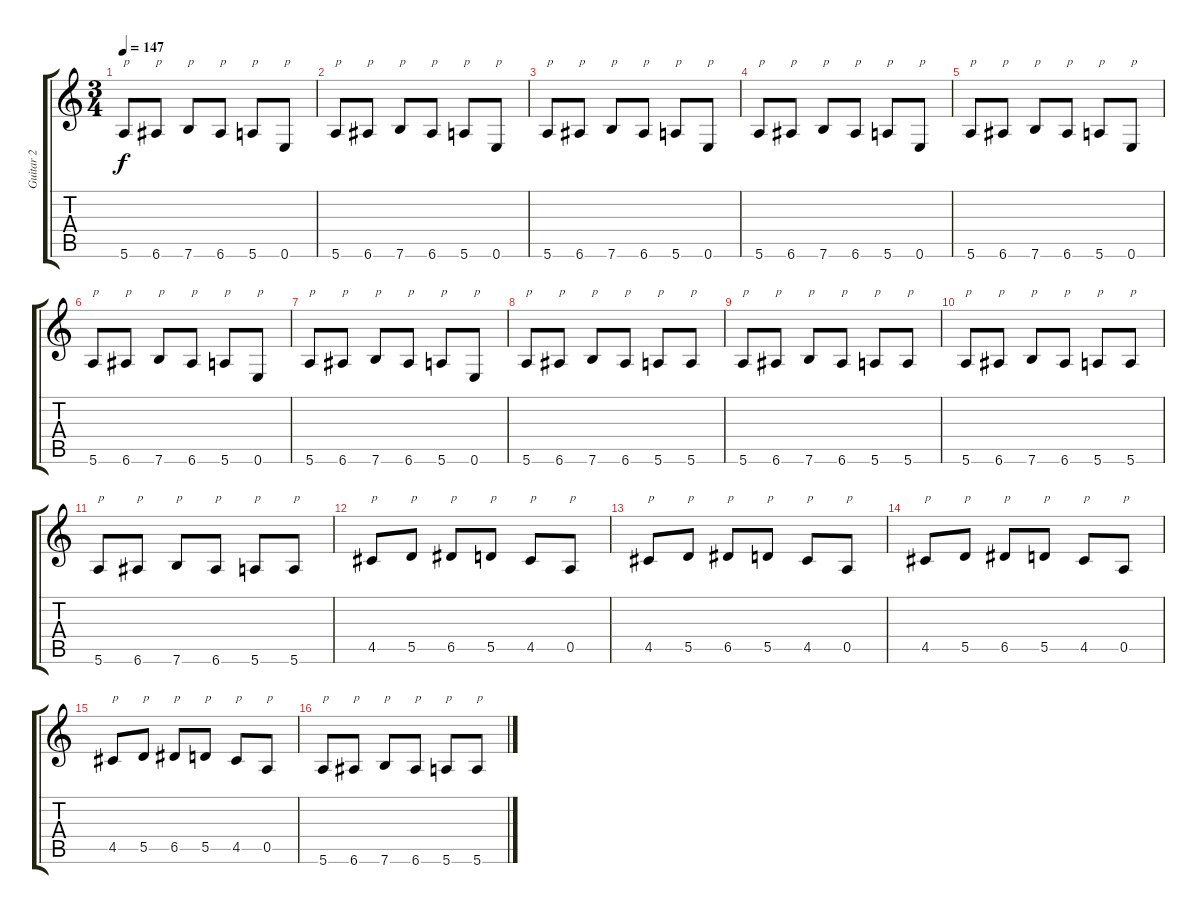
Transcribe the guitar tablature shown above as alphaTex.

\track ("Guitar 2" "Guitar 2") {instrument distortionguitar}
\staff {score tabs}
\tuning (E4 B3 G3 D3 A2 E2) {hide}
\ts (3 4)
\tempo 147
\clef g2
\ks c
5.6.8{txt "p" dy f} 6.6.8{txt "p"} 7.6.8{txt "p"} 6.6.8{txt "p"} 5.6.8{txt "p"} 0.6.8{txt "p"} |
5.6.8{txt "p"} 6.6.8{txt "p"} 7.6.8{txt "p"} 6.6.8{txt "p"} 5.6.8{txt "p"} 0.6.8{txt "p"} |
5.6.8{txt "p"} 6.6.8{txt "p"} 7.6.8{txt "p"} 6.6.8{txt "p"} 5.6.8{txt "p"} 0.6.8{txt "p"} |
5.6.8{txt "p"} 6.6.8{txt "p"} 7.6.8{txt "p"} 6.6.8{txt "p"} 5.6.8{txt "p"} 0.6.8{txt "p"} |
5.6.8{txt "p"} 6.6.8{txt "p"} 7.6.8{txt "p"} 6.6.8{txt "p"} 5.6.8{txt "p"} 0.6.8{txt "p"} |
5.6.8{txt "p"} 6.6.8{txt "p"} 7.6.8{txt "p"} 6.6.8{txt "p"} 5.6.8{txt "p"} 0.6.8{txt "p"} |
5.6.8{txt "p"} 6.6.8{txt "p"} 7.6.8{txt "p"} 6.6.8{txt "p"} 5.6.8{txt "p"} 0.6.8{txt "p"} |
5.6.8{txt "p"} 6.6.8{txt "p"} 7.6.8{txt "p"} 6.6.8{txt "p"} 5.6.8{txt "p"} 5.6.8{txt "p"} |
5.6.8{txt "p"} 6.6.8{txt "p"} 7.6.8{txt "p"} 6.6.8{txt "p"} 5.6.8{txt "p"} 5.6.8{txt "p"} |
5.6.8{txt "p"} 6.6.8{txt "p"} 7.6.8{txt "p"} 6.6.8{txt "p"} 5.6.8{txt "p"} 5.6.8{txt "p"} |
5.6.8{txt "p"} 6.6.8{txt "p"} 7.6.8{txt "p"} 6.6.8{txt "p"} 5.6.8{txt "p"} 5.6.8{txt "p"} |
4.5.8{txt "p"} 5.5.8{txt "p"} 6.5.8{txt "p"} 5.5.8{txt "p"} 4.5.8{txt "p"} 0.5.8{txt "p"} |
4.5.8{txt "p"} 5.5.8{txt "p"} 6.5.8{txt "p"} 5.5.8{txt "p"} 4.5.8{txt "p"} 0.5.8{txt "p"} |
4.5.8{txt "p"} 5.5.8{txt "p"} 6.5.8{txt "p"} 5.5.8{txt "p"} 4.5.8{txt "p"} 0.5.8{txt "p"} |
4.5.8{txt "p"} 5.5.8{txt "p"} 6.5.8{txt "p"} 5.5.8{txt "p"} 4.5.8{txt "p"} 0.5.8{txt "p"} |
5.6.8{txt "p"} 6.6.8{txt "p"} 7.6.8{txt "p"} 6.6.8{txt "p"} 5.6.8{txt "p"} 5.6.8{txt "p"}
